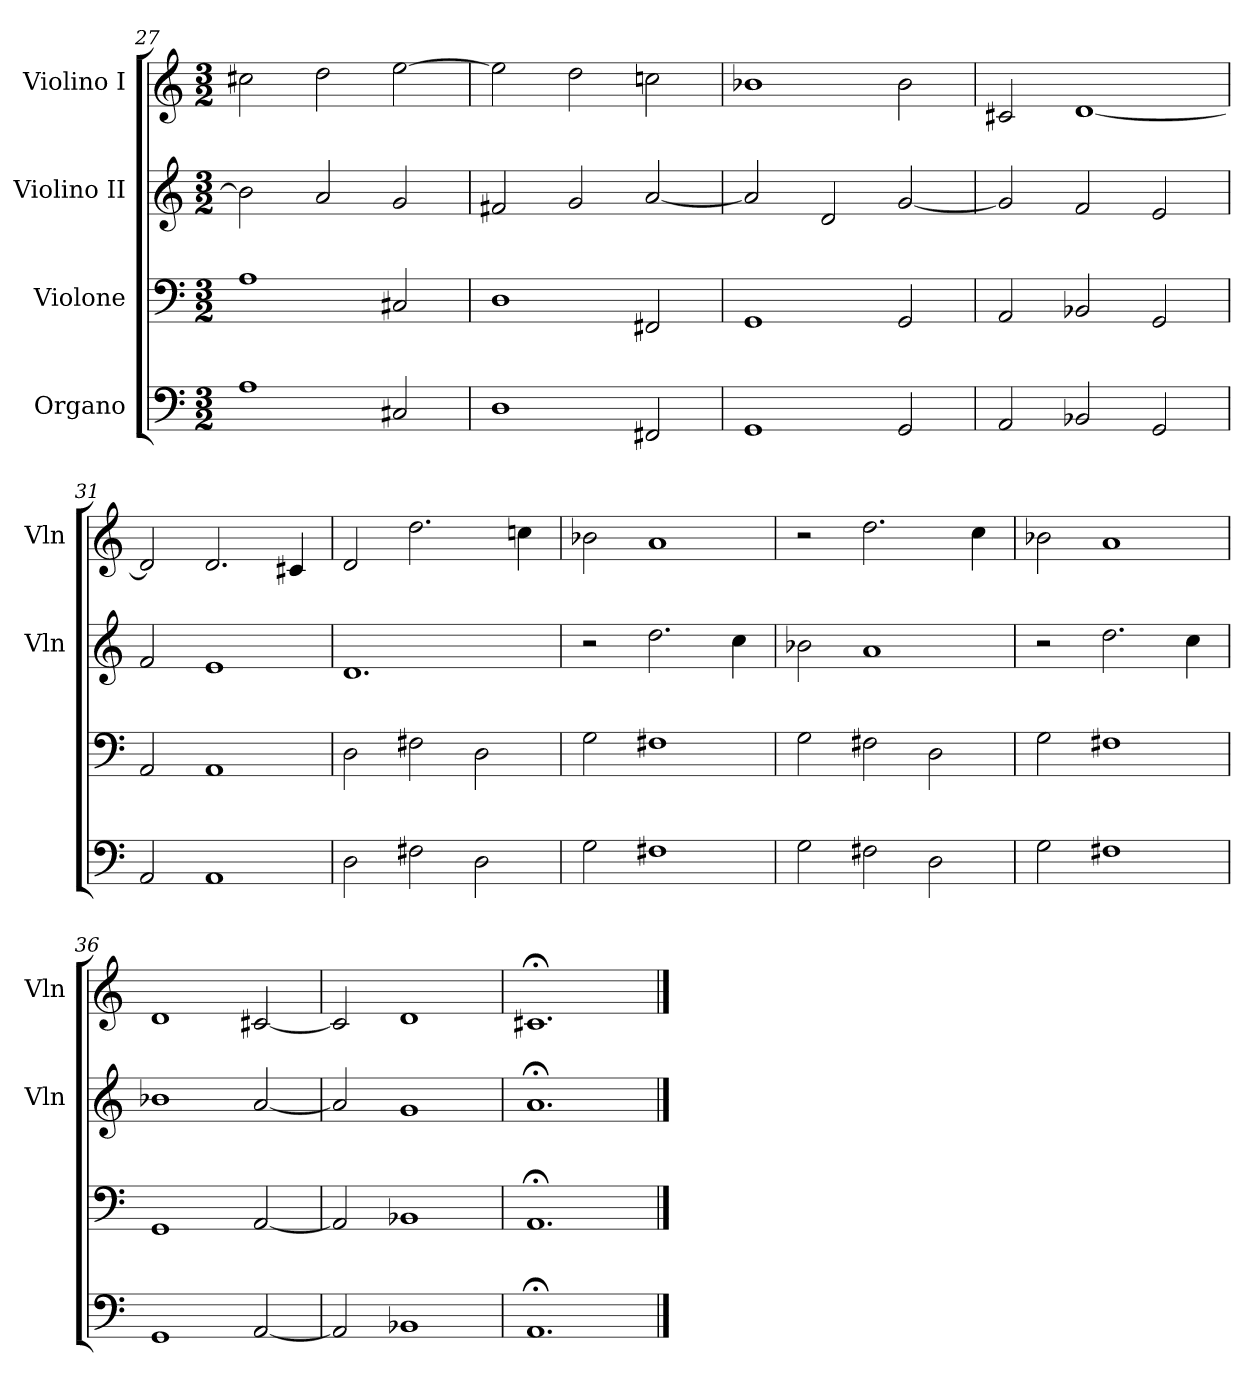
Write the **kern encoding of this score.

**kern	**kern	**kern	**kern
*part4	*part3	*part2	*part1
*staff4	*staff3	*staff2	*staff1
*I"Organo	*I"Violone	*I"Violino II	*I"Violino I
*	*	*I'Vln	*I'Vln
*clefF4	*clefF4	*clefG2	*clefG2
*k[]	*k[]	*k[]	*k[]
*M3/2	*M3/2	*M3/2	*M3/2
=27	=27	=27	=27
1A	1A	2b-]	2cc#X
.	.	2a	2dd
2C#X	2C#X	2g	[2ee
=28	=28	=28	=28
1D	1D	2f#X	2ee]
.	.	2g	2dd
2FF#X	2FF#X	[2a	2ccn
=29	=29	=29	=29
1GG	1GG	2a]	1b-X
.	.	2d	.
2GG	2GG	[2g	2b-
=30	=30	=30	=30
2AA	2AA	2g]	2c#X
2BB-X	2BB-X	2f	[1d
2GG	2GG	2e	.
=31	=31	=31	=31
2AA	2AA	2f	2d]
1AA	1AA	1e	2.d
.	.	.	4c#X
=32	=32	=32	=32
2D	2D	1.d	2d
2F#X	2F#X	.	2.dd
2D	2D	.	.
.	.	.	4ccn
=33	=33	=33	=33
2G	2G	2r	2b-X
1F#X	1F#X	2.dd	1a
.	.	4cc	.
=34	=34	=34	=34
2G	2G	2b-X	2r
2F#X	2F#X	1a	2.dd
2D	2D	.	.
.	.	.	4cc
=35	=35	=35	=35
2G	2G	2r	2b-X
1F#X	1F#X	2.dd	1a
.	.	4cc	.
=36	=36	=36	=36
1GG	1GG	1b-X	1d
[2AA	[2AA	[2a	[2c#X
=37	=37	=37	=37
2AA]	2AA]	2a]	2c#]
1BB-X	1BB-X	1g	1d
=38	=38	=38	=38
1.AA;<	1.AA;<	1.a;<	1.c#X;<
==	==	==	==
*-	*-	*-	*-
